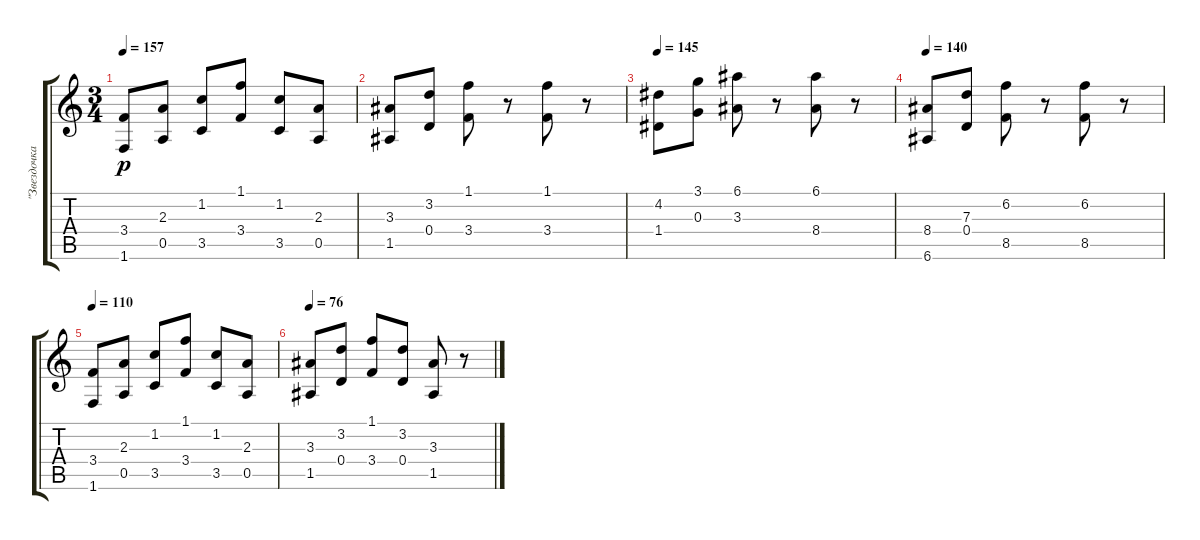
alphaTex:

\track ("\"Звездочка\"" "\"Звездочка") {instrument acousticguitarnylon}
\staff {score tabs}
\tuning (E4 B3 G3 D3 A2 E2) {hide}
\ts (3 4)
\tempo 157
\clef g2
\ks c
(3.4 1.6).8{dy p} (2.3 0.5).8 (1.2 3.5).8 (1.1 3.4).8 (1.2 3.5).8 (2.3 0.5).8 |
(3.3 1.5).8 (3.2 0.4).8 (1.1 3.4).8 r.8 (1.1 3.4).8 r.8 |
\tempo 145
(4.2 1.4).8 (3.1 0.3).8 (6.1 3.3).8 r.8 (6.1 8.4).8 r.8 |
\tempo 140
(8.4 6.6).8 (7.3 0.4).8 (6.2 8.5).8 r.8 (6.2 8.5).8 r.8 |
\tempo 110
(3.4 1.6).8 (2.3 0.5).8 (1.2 3.5).8 (1.1 3.4).8 (1.2 3.5).8 (2.3 0.5).8 |
\tempo 76
(3.3 1.5).8 (3.2 0.4).8 (1.1 3.4).8 (3.2 0.4).8 (3.3 1.5).8 r.8
